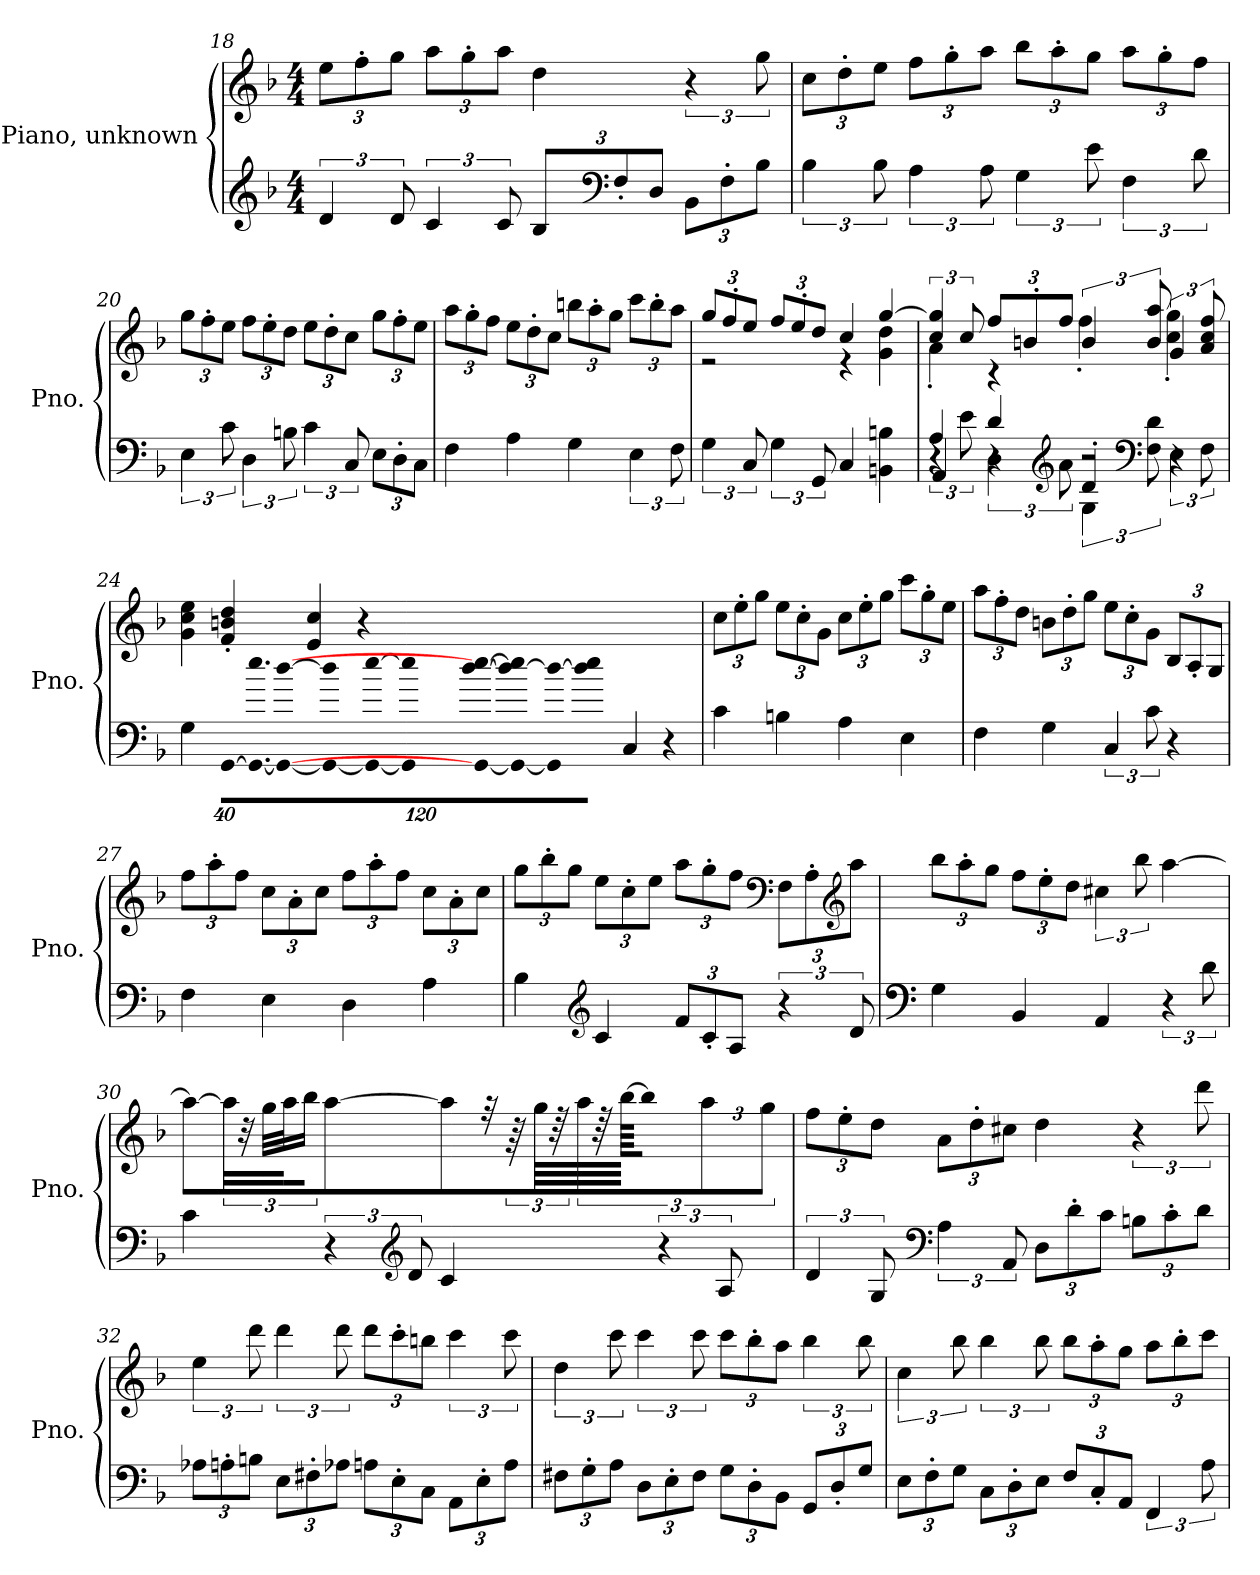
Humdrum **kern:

**kern	**kern
*part1	*part1
*staff2	*staff1
*I"Piano, unknown	*
*I'Pno.	*
*clefG2	*clefG2
*k[b-]	*k[b-]
*M4/4	*M4/4
*	*Xbrackettup
=18	=18
6d/	12ee\L
.	12ff'\
12d/	12gg\J
6c/	12aa\L
.	12gg'\
12c/	12aa\J
*Xbrackettup	*
12B-/L	4dd\
*clefF4	*
12F'/	.
12D/J	.
*	*brackettup
12BB-\L	6r
12F'\	.
12B-\J	12gg\
=19	=19
*brackettup	*Xbrackettup
6B-\	12cc\L
.	12dd'\
12B-\	12ee\J
6A\	12ff\L
.	12gg'\
12A\	12aa\J
6G\	12bb-\L
.	12aa'\
12e\	12gg\J
6F\	12aa\L
.	12gg'\
12d\	12ff\J
!!LO:PB:g=z
=20	=20
6E\	12gg\L
.	12ff'\
12c\	12ee\J
6D\	12ff\L
.	12ee'\
12Bn\	12dd\J
6c\	12ee\L
.	12dd'\
12C/	12cc\J
*Xbrackettup	*
12E\L	12gg\L
12D'\	12ff'\
12C\J	12ee\J
=21	=21
4F\	12aa\L
.	12gg'\
.	12ff\J
4A\	12ee\L
.	12dd'\
.	12cc\J
4G\	12bbn\L
.	12aa'\
.	12gg\J
*brackettup	*
6E\	12ccc\L
.	12bb'\
12F\	12aa\J
=22	=22
*	*^
6G\	12gg/L	2r
.	12ff'/	.
12C/	12ee/J	.
6G\	12ff/L	.
.	12ee'/	.
12GG/	12dd/J	.
4C/	4cc/	4r
4BBn\ 4Bn\	[4gg/	4g\ 4dd\
!!LO:LB:g=z	!!
=23	=23	=23
*^	*	*
*	*^	*	*
*	*	*	*brackettup	*
4A/	6r	4AA/	6cc/ 6gg/]	4a'\
.	12e\	.	12cc/	.
*	*	*	*Xbrackettup	*
4d/	6D\	4r	12ff/L	4r
.	.	.	12bn'/	.
*clefG2	*	*	*	*
.	12a\	.	12ff/J	.
*	*	*	*brackettup	*
4d'/	6G\	2r	6b/	4ff'\
*clefF4	*	*	*	*
.	12F\ 12d\	.	12b/ 12aa/	.
4r	6E\	.	6g/	4cc\' 4gg\'
.	12F\	.	12a/ 12cc/ 12ff/	.
*v	*v	*v	*	*
*	*v	*v
=24	=24
4G\	4g\ 4cc\ 4ee\
*Xbrackettup	*
!LO:N:vis=32	!
[640%23GG\LLL	4f/' 4bn/' 4dd/'
!LO:N:vis=32.	!
1920%103GG\_ 1920%103ee\	.
!LO:N:vis=64	!
960%17GG\_ [960%17dd\L	.
!LO:N:vis=64	!
960%17GG\_ 960%17dd\]	.
!LO:N:vis=64	!
960%17GG\_ [960%17ee\	.
!LO:N:vis=64	!
960%17GG\_ 960%17ee\_	.
1920ryy	.
!LO:N:vis=64	!
960%17GG\_ [960%17dd\ 960%17ee\_	.
!LO:N:vis=64	!
960%17GG\_ 960%17dd\_ 960%17ee\]	.
!LO:N:vis=64	!
960%17GG\] 960%17dd\_J	.
!LO:N:vis=32	!
640%23dd\] 640%23ee\JJJ	.
4C/	4e/ 4cc/
4r	4r
!!LO:LB:g=z
=25	=25
*	*Xbrackettup
4c\	12cc\L
.	12ee'\
.	12gg\J
4Bn\	12ee\L
.	12cc'\
.	12g\J
4A\	12cc\L
.	12ee'\
.	12gg\J
4E\	12ccc\L
.	12gg'\
.	12ee\J
=26	=26
4F\	12aa\L
.	12ff'\
.	12dd\J
4G\	12bn\L
.	12dd'\
.	12gg\J
*brackettup	*
6C/	12ee\L
.	12cc'\
12c\	12g\J
4r	12B-/L
.	12A'/
.	12G/J
=27	=27
4F\	12ff\L
.	12aa'\
.	12ff\J
4E\	12cc\L
.	12a'\
.	12cc\J
4D\	12ff\L
.	12aa'\
.	12ff\J
4A\	12cc\L
.	12a'\
.	12cc\J
!!LO:LB:g=z
=28	=28
4B-\	12gg\L
.	12bb-'\
.	12gg\J
*clefG2	*
4c/	12ee\L
.	12cc'\
.	12ee\J
*Xbrackettup	*
12f/L	12aa\L
12c'/	12gg'\
12A/J	12ff\J
*	*clefF4
*brackettup	*
6r	12F\L
.	12A'\
*	*clefG2
12d/	12aa\J
=29	=29
*clefF4	*
4G\	12bb-\L
.	12aa'\
.	12gg\J
4BB-/	12ff\L
.	12ee'\
.	12dd\J
*	*brackettup
4AA/	6cc#X\
.	12bb-\
6r	[4aa\
12d\	.
!!LO:LB:g=z
=30	=30
4c\	8aa\L_
.	48aa\Jkk]
.	48r
.	48gg\LLL
*	*Xbrackettup
.	48aa\J
.	24bb-\JJ
6r	[4aa\
*clefG2	*
12d/	.
4c/	8aa\]
.	32r
*	*brackettup
.	96r
.	96gg\
.	96r
.	96aa\
.	96r
.	[96bb-\KLLL
.	32bb-\JJJ]
6r	6aa\
12A/	12gg\
=31	=31
*	*Xbrackettup
6d/	12ff\L
.	12ee'\
12G/	12dd\J
*clefF4	*
6A\	12a\L
.	12dd'\
12AA/	12cc#X\J
*Xbrackettup	*
12D\L	4dd\
12d'\	.
12c\J	.
*	*brackettup
12Bn\L	6r
12c'\	.
12d\J	12ddd\
!!LO:LB:g=z
=32	=32
12A-X\L	6ee\
12An'\	.
12Bn\J	12ddd\
12E\L	6ddd\
12F#X'\	.
12A-X\J	12ddd\
*	*Xbrackettup
12An\L	12ddd\L
12E'\	12ccc'\
12C\J	12bbn\J
*	*brackettup
12AA\L	6ccc\
12E'\	.
12A\J	12ccc\
=33	=33
12F#X\L	6dd\
12G'\	.
12A\J	12ccc\
12D\L	6ccc\
12E'\	.
12F#\J	12ccc\
*	*Xbrackettup
12G\L	12ccc\L
12D'\	12bb-'\
12BB-\J	12aa\J
*	*brackettup
12GG/L	6bb-\
12D'/	.
12G/J	12bb-\
!!LO:PB:g=z
=34	=34
12E\L	6cc\
12F'\	.
12G\J	12bb-\
12C\L	6bb-\
12D'\	.
12E\J	12bb-\
*	*Xbrackettup
12F/L	12bb-\L
12C'/	12aa'\
12AA/J	12gg\J
*brackettup	*
6FF/	12aa\L
.	12bb-'\
12A\	12ccc\J
=	=
*-	*-
